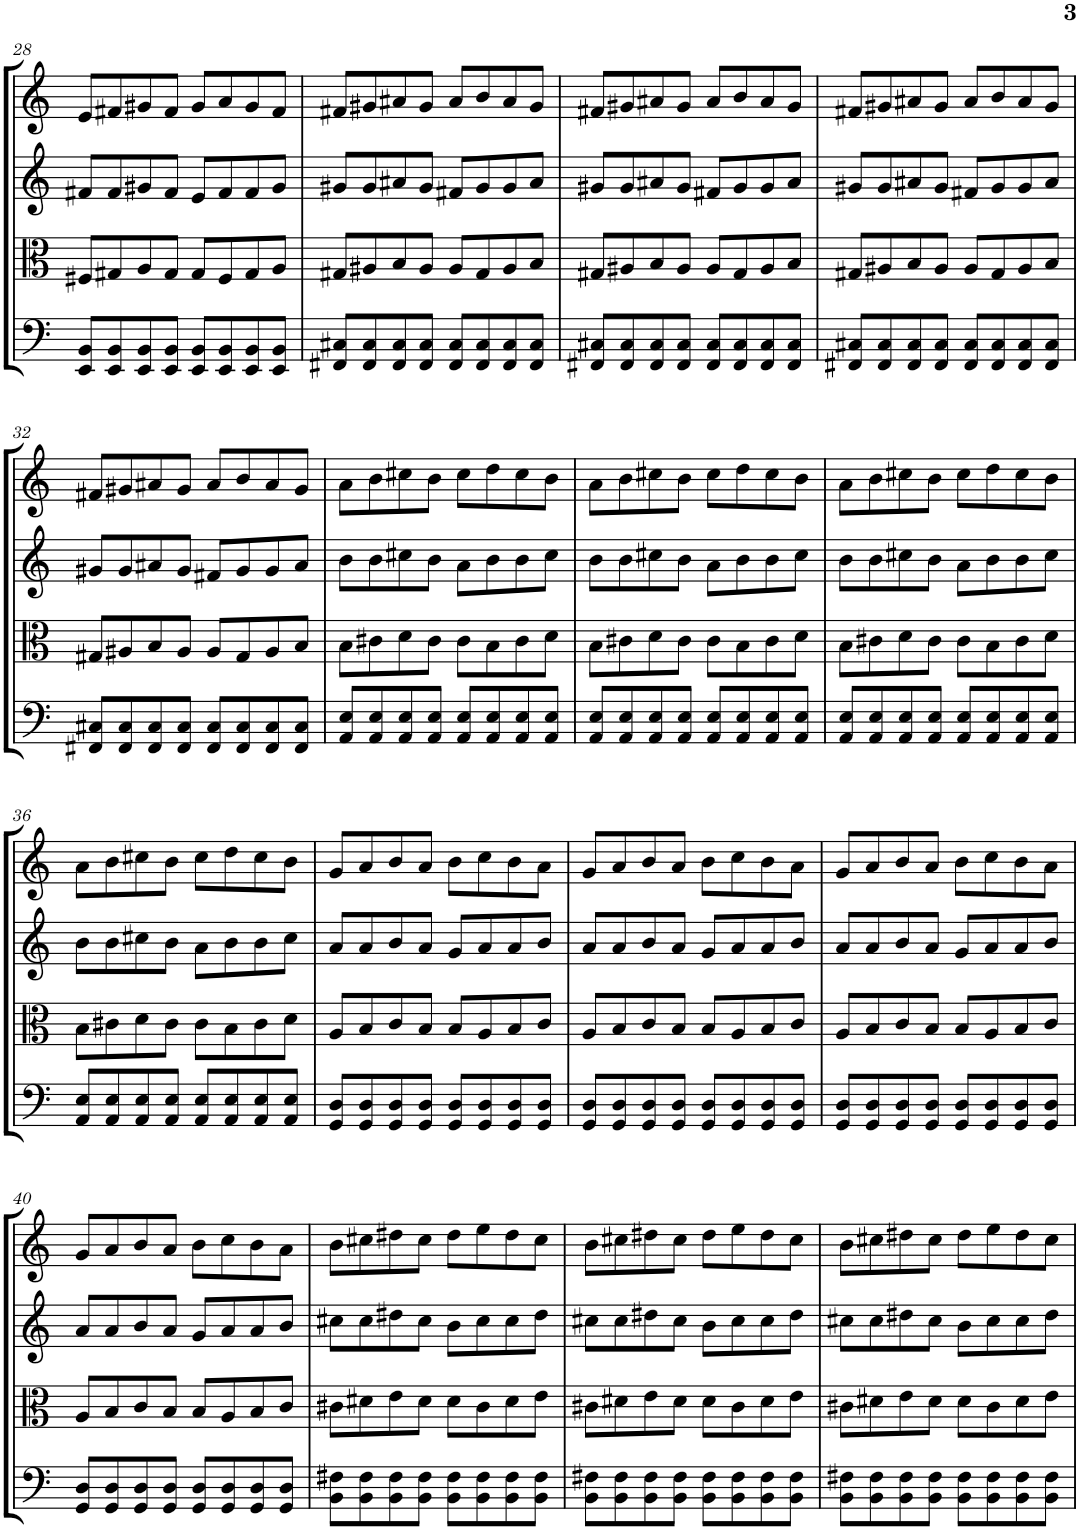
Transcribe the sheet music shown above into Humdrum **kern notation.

**kern	**kern	**kern	**kern
*part4	*part3	*part2	*part1
*staff4	*staff3	*staff2	*staff1
*I"Violoncello	*I"Viola	*I"Violin II	*I"Violin I
*I'Vc	*I'Vla	*I'Vln	*I'Vln
!!LO:PB:g=z
*clefF4	*clefC3	*clefG2	*clefG2
*k[]	*k[]	*k[]	*k[]
*M4/4	*M4/4	*M4/4	*M4/4
=28	=28	=28	=28
8EE/ 8BB/L	8F#X/L	8f#X/L	8e/L
8EE/ 8BB/	8G#X/	8f#/	8f#X/
8EE/ 8BB/	8A/	8g#X/	8g#X/
8EE/ 8BB/J	8G#/J	8f#/J	8f#/J
8EE/ 8BB/L	8G#/L	8e/L	8g#/L
8EE/ 8BB/	8F#/	8f#/	8a/
8EE/ 8BB/	8G#/	8f#/	8g#/
8EE/ 8BB/J	8A/J	8g#/J	8f#/J
=29	=29	=29	=29
8FF#X/ 8C#X/L	8G#X/L	8g#X/L	8f#X/L
8FF#/ 8C#/	8A#X/	8g#/	8g#X/
8FF#/ 8C#/	8B/	8a#X/	8a#X/
8FF#/ 8C#/J	8A#/J	8g#/J	8g#/J
8FF#/ 8C#/L	8A#/L	8f#X/L	8a#/L
8FF#/ 8C#/	8G#/	8g#/	8b/
8FF#/ 8C#/	8A#/	8g#/	8a#/
8FF#/ 8C#/J	8B/J	8a#/J	8g#/J
=30	=30	=30	=30
8FF#X/ 8C#X/L	8G#X/L	8g#X/L	8f#X/L
8FF#/ 8C#/	8A#X/	8g#/	8g#X/
8FF#/ 8C#/	8B/	8a#X/	8a#X/
8FF#/ 8C#/J	8A#/J	8g#/J	8g#/J
8FF#/ 8C#/L	8A#/L	8f#X/L	8a#/L
8FF#/ 8C#/	8G#/	8g#/	8b/
8FF#/ 8C#/	8A#/	8g#/	8a#/
8FF#/ 8C#/J	8B/J	8a#/J	8g#/J
=31	=31	=31	=31
8FF#X/ 8C#X/L	8G#X/L	8g#X/L	8f#X/L
8FF#/ 8C#/	8A#X/	8g#/	8g#X/
8FF#/ 8C#/	8B/	8a#X/	8a#X/
8FF#/ 8C#/J	8A#/J	8g#/J	8g#/J
8FF#/ 8C#/L	8A#/L	8f#X/L	8a#/L
8FF#/ 8C#/	8G#/	8g#/	8b/
8FF#/ 8C#/	8A#/	8g#/	8a#/
8FF#/ 8C#/J	8B/J	8a#/J	8g#/J
!!LO:LB:g=z
=32	=32	=32	=32
8FF#X/ 8C#X/L	8G#X/L	8g#X/L	8f#X/L
8FF#/ 8C#/	8A#X/	8g#/	8g#X/
8FF#/ 8C#/	8B/	8a#X/	8a#X/
8FF#/ 8C#/J	8A#/J	8g#/J	8g#/J
8FF#/ 8C#/L	8A#/L	8f#X/L	8a#/L
8FF#/ 8C#/	8G#/	8g#/	8b/
8FF#/ 8C#/	8A#/	8g#/	8a#/
8FF#/ 8C#/J	8B/J	8a#/J	8g#/J
=33	=33	=33	=33
8AA/ 8E/L	8B\L	8b\L	8a\L
8AA/ 8E/	8c#X\	8b\	8b\
8AA/ 8E/	8d\	8cc#X\	8cc#X\
8AA/ 8E/J	8c#\J	8b\J	8b\J
8AA/ 8E/L	8c#\L	8a\L	8cc#\L
8AA/ 8E/	8B\	8b\	8dd\
8AA/ 8E/	8c#\	8b\	8cc#\
8AA/ 8E/J	8d\J	8cc#\J	8b\J
=34	=34	=34	=34
8AA/ 8E/L	8B\L	8b\L	8a\L
8AA/ 8E/	8c#X\	8b\	8b\
8AA/ 8E/	8d\	8cc#X\	8cc#X\
8AA/ 8E/J	8c#\J	8b\J	8b\J
8AA/ 8E/L	8c#\L	8a\L	8cc#\L
8AA/ 8E/	8B\	8b\	8dd\
8AA/ 8E/	8c#\	8b\	8cc#\
8AA/ 8E/J	8d\J	8cc#\J	8b\J
=35	=35	=35	=35
8AA/ 8E/L	8B\L	8b\L	8a\L
8AA/ 8E/	8c#X\	8b\	8b\
8AA/ 8E/	8d\	8cc#X\	8cc#X\
8AA/ 8E/J	8c#\J	8b\J	8b\J
8AA/ 8E/L	8c#\L	8a\L	8cc#\L
8AA/ 8E/	8B\	8b\	8dd\
8AA/ 8E/	8c#\	8b\	8cc#\
8AA/ 8E/J	8d\J	8cc#\J	8b\J
!!LO:LB:g=z
=36	=36	=36	=36
8AA/ 8E/L	8B\L	8b\L	8a\L
8AA/ 8E/	8c#X\	8b\	8b\
8AA/ 8E/	8d\	8cc#X\	8cc#X\
8AA/ 8E/J	8c#\J	8b\J	8b\J
8AA/ 8E/L	8c#\L	8a\L	8cc#\L
8AA/ 8E/	8B\	8b\	8dd\
8AA/ 8E/	8c#\	8b\	8cc#\
8AA/ 8E/J	8d\J	8cc#\J	8b\J
=37	=37	=37	=37
8GG/ 8D/L	8A/L	8a/L	8g/L
8GG/ 8D/	8B/	8a/	8a/
8GG/ 8D/	8c/	8b/	8b/
8GG/ 8D/J	8B/J	8a/J	8a/J
8GG/ 8D/L	8B/L	8g/L	8b\L
8GG/ 8D/	8A/	8a/	8cc\
8GG/ 8D/	8B/	8a/	8b\
8GG/ 8D/J	8c/J	8b/J	8a\J
=38	=38	=38	=38
8GG/ 8D/L	8A/L	8a/L	8g/L
8GG/ 8D/	8B/	8a/	8a/
8GG/ 8D/	8c/	8b/	8b/
8GG/ 8D/J	8B/J	8a/J	8a/J
8GG/ 8D/L	8B/L	8g/L	8b\L
8GG/ 8D/	8A/	8a/	8cc\
8GG/ 8D/	8B/	8a/	8b\
8GG/ 8D/J	8c/J	8b/J	8a\J
=39	=39	=39	=39
8GG/ 8D/L	8A/L	8a/L	8g/L
8GG/ 8D/	8B/	8a/	8a/
8GG/ 8D/	8c/	8b/	8b/
8GG/ 8D/J	8B/J	8a/J	8a/J
8GG/ 8D/L	8B/L	8g/L	8b\L
8GG/ 8D/	8A/	8a/	8cc\
8GG/ 8D/	8B/	8a/	8b\
8GG/ 8D/J	8c/J	8b/J	8a\J
!!LO:LB:g=z
=40	=40	=40	=40
8GG/ 8D/L	8A/L	8a/L	8g/L
8GG/ 8D/	8B/	8a/	8a/
8GG/ 8D/	8c/	8b/	8b/
8GG/ 8D/J	8B/J	8a/J	8a/J
8GG/ 8D/L	8B/L	8g/L	8b\L
8GG/ 8D/	8A/	8a/	8cc\
8GG/ 8D/	8B/	8a/	8b\
8GG/ 8D/J	8c/J	8b/J	8a\J
=41	=41	=41	=41
8BB\ 8F#X\L	8c#X\L	8cc#X\L	8b\L
8BB\ 8F#\	8d#X\	8cc#\	8cc#X\
8BB\ 8F#\	8e\	8dd#X\	8dd#X\
8BB\ 8F#\J	8d#\J	8cc#\J	8cc#\J
8BB\ 8F#\L	8d#\L	8b\L	8dd#\L
8BB\ 8F#\	8c#\	8cc#\	8ee\
8BB\ 8F#\	8d#\	8cc#\	8dd#\
8BB\ 8F#\J	8e\J	8dd#\J	8cc#\J
=42	=42	=42	=42
8BB\ 8F#X\L	8c#X\L	8cc#X\L	8b\L
8BB\ 8F#\	8d#X\	8cc#\	8cc#X\
8BB\ 8F#\	8e\	8dd#X\	8dd#X\
8BB\ 8F#\J	8d#\J	8cc#\J	8cc#\J
8BB\ 8F#\L	8d#\L	8b\L	8dd#\L
8BB\ 8F#\	8c#\	8cc#\	8ee\
8BB\ 8F#\	8d#\	8cc#\	8dd#\
8BB\ 8F#\J	8e\J	8dd#\J	8cc#\J
=43	=43	=43	=43
8BB\ 8F#X\L	8c#X\L	8cc#X\L	8b\L
8BB\ 8F#\	8d#X\	8cc#\	8cc#X\
8BB\ 8F#\	8e\	8dd#X\	8dd#X\
8BB\ 8F#\J	8d#\J	8cc#\J	8cc#\J
8BB\ 8F#\L	8d#\L	8b\L	8dd#\L
8BB\ 8F#\	8c#\	8cc#\	8ee\
8BB\ 8F#\	8d#\	8cc#\	8dd#\
8BB\ 8F#\J	8e\J	8dd#\J	8cc#\J
=	=	=	=
*-	*-	*-	*-
